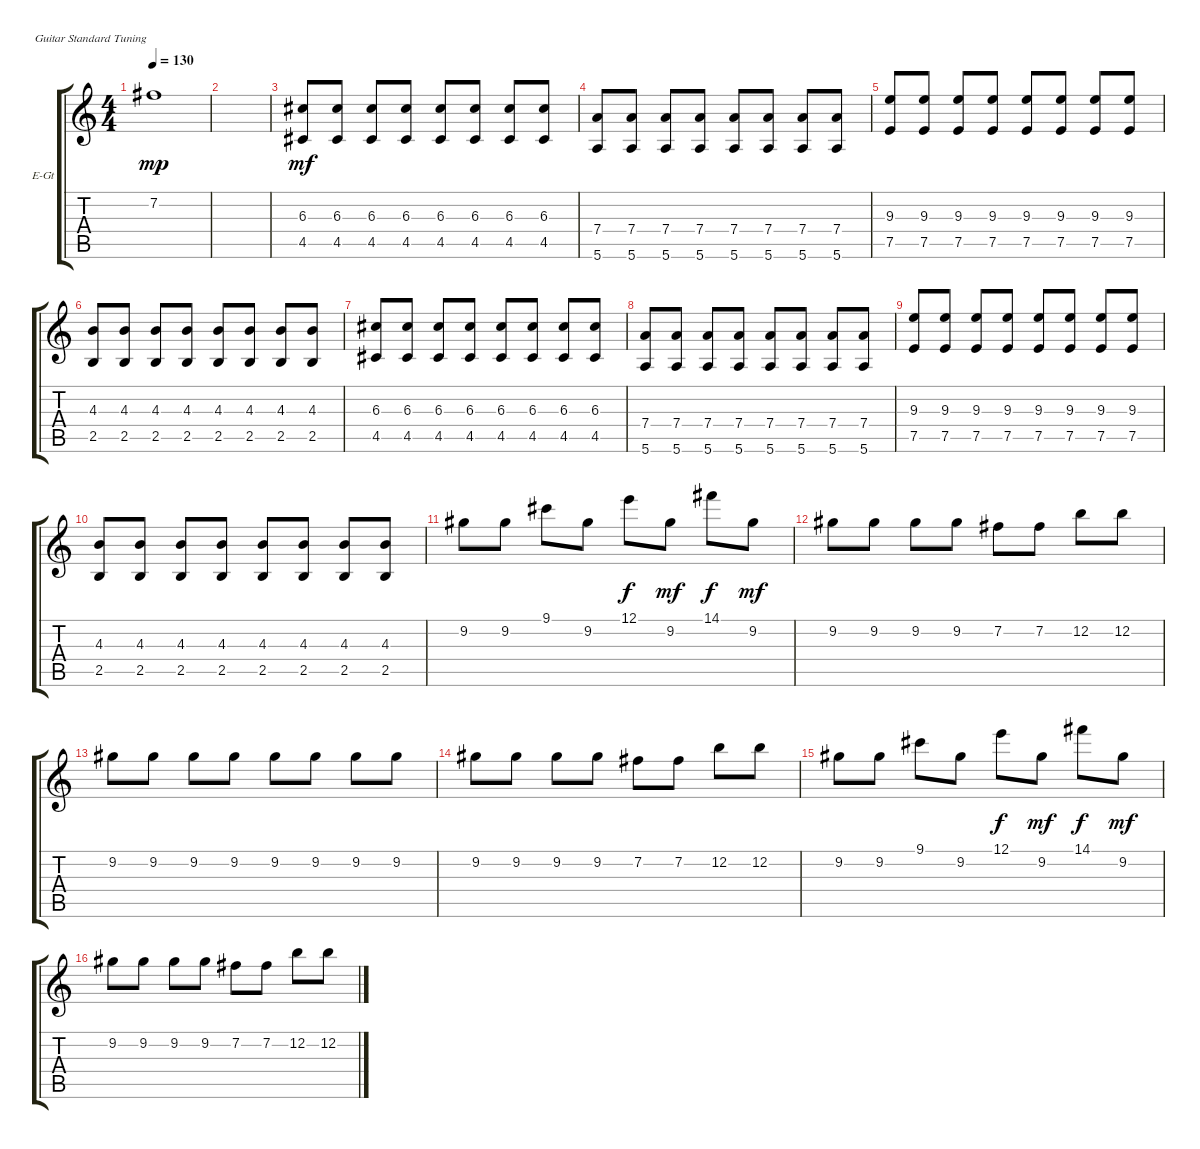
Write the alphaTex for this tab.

\defaultSystemsLayout 4
\bracketExtendMode groupsimilarinstruments
\firstSystemTrackNameOrientation horizontal
\otherSystemsTrackNameOrientation horizontal
\track ("Guitar 2" "E-Gt") {instrument electricguitarclean}
\staff {score tabs}
\tuning (E4 B3 G3 D3 A2 E2)
\ts (4 4)
\tempo 130
\clef g2
\ks c
7.2{t}.1{dy mp} |
|
(4.5 6.3).8{dy mf} (4.5 6.3).8 (4.5 6.3).8 (4.5 6.3).8 (4.5 6.3).8 (4.5 6.3).8 (4.5 6.3).8 (4.5 6.3).8 |
(5.6 7.4).8 (5.6 7.4).8 (5.6 7.4).8 (5.6 7.4).8 (5.6 7.4).8 (5.6 7.4).8 (5.6 7.4).8 (5.6 7.4).8 |
(7.5 9.3).8 (7.5 9.3).8 (7.5 9.3).8 (7.5 9.3).8 (7.5 9.3).8 (7.5 9.3).8 (7.5 9.3).8 (7.5 9.3).8 |
(2.5 4.3).8 (2.5 4.3).8 (2.5 4.3).8 (2.5 4.3).8 (2.5 4.3).8 (2.5 4.3).8 (2.5 4.3).8 (2.5 4.3).8 |
(4.5 6.3).8 (4.5 6.3).8 (4.5 6.3).8 (4.5 6.3).8 (4.5 6.3).8 (4.5 6.3).8 (4.5 6.3).8 (4.5 6.3).8 |
(5.6 7.4).8 (5.6 7.4).8 (5.6 7.4).8 (5.6 7.4).8 (5.6 7.4).8 (5.6 7.4).8 (5.6 7.4).8 (5.6 7.4).8 |
(7.5 9.3).8 (7.5 9.3).8 (7.5 9.3).8 (7.5 9.3).8 (7.5 9.3).8 (7.5 9.3).8 (7.5 9.3).8 (7.5 9.3).8 |
(2.5 4.3).8 (2.5 4.3).8 (2.5 4.3).8 (2.5 4.3).8 (2.5 4.3).8 (2.5 4.3).8 (2.5 4.3).8 (2.5 4.3).8 |
9.2.8 9.2.8 9.1.8 9.2.8 12.1.8{dy f} 9.2.8{dy mf} 14.1.8{dy f} 9.2.8{dy mf} |
9.2.8 9.2.8 9.2.8 9.2.8 7.2.8 7.2.8 12.2.8 12.2.8 |
9.2.8 9.2.8 9.2.8 9.2.8 9.2.8 9.2.8 9.2.8 9.2.8 |
9.2.8 9.2.8 9.2.8 9.2.8 7.2.8 7.2.8 12.2.8 12.2.8 |
9.2.8 9.2.8 9.1.8 9.2.8 12.1.8{dy f} 9.2.8{dy mf} 14.1.8{dy f} 9.2.8{dy mf} |
9.2.8 9.2.8 9.2.8 9.2.8 7.2.8 7.2.8 12.2.8 12.2.8
